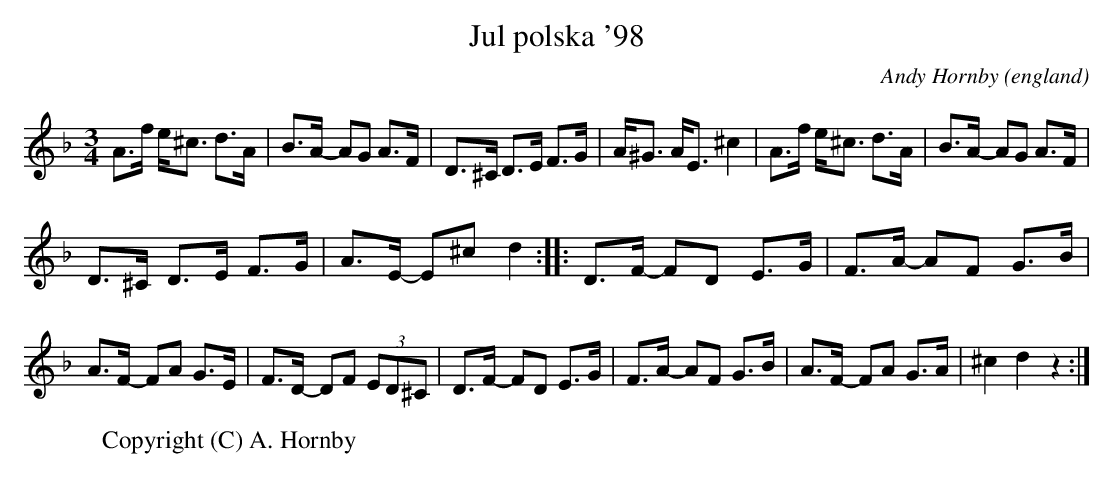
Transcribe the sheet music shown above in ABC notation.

X:1
T:Jul polska '98
O:england
M:3/4
C:Andy Hornby
K:Dm
A>f e<^c d>A| B>A- AG A>F| D>^C D>E F>G| A<^G A<E ^c2|\
A>f e<^c d>A| B>A- AG A>F|
D>^C D>E F>G| A>E- E^c d2::\
D>F- FD E>G| F>A- AF G>B|
A>F- FA G>E| F>D- DF (3ED^C|\
D>F- FD E>G| F>A- AF G>B| A>F- FA G>A| ^c2 d2 z2 :|
W:Copyright (C) A. Hornby
